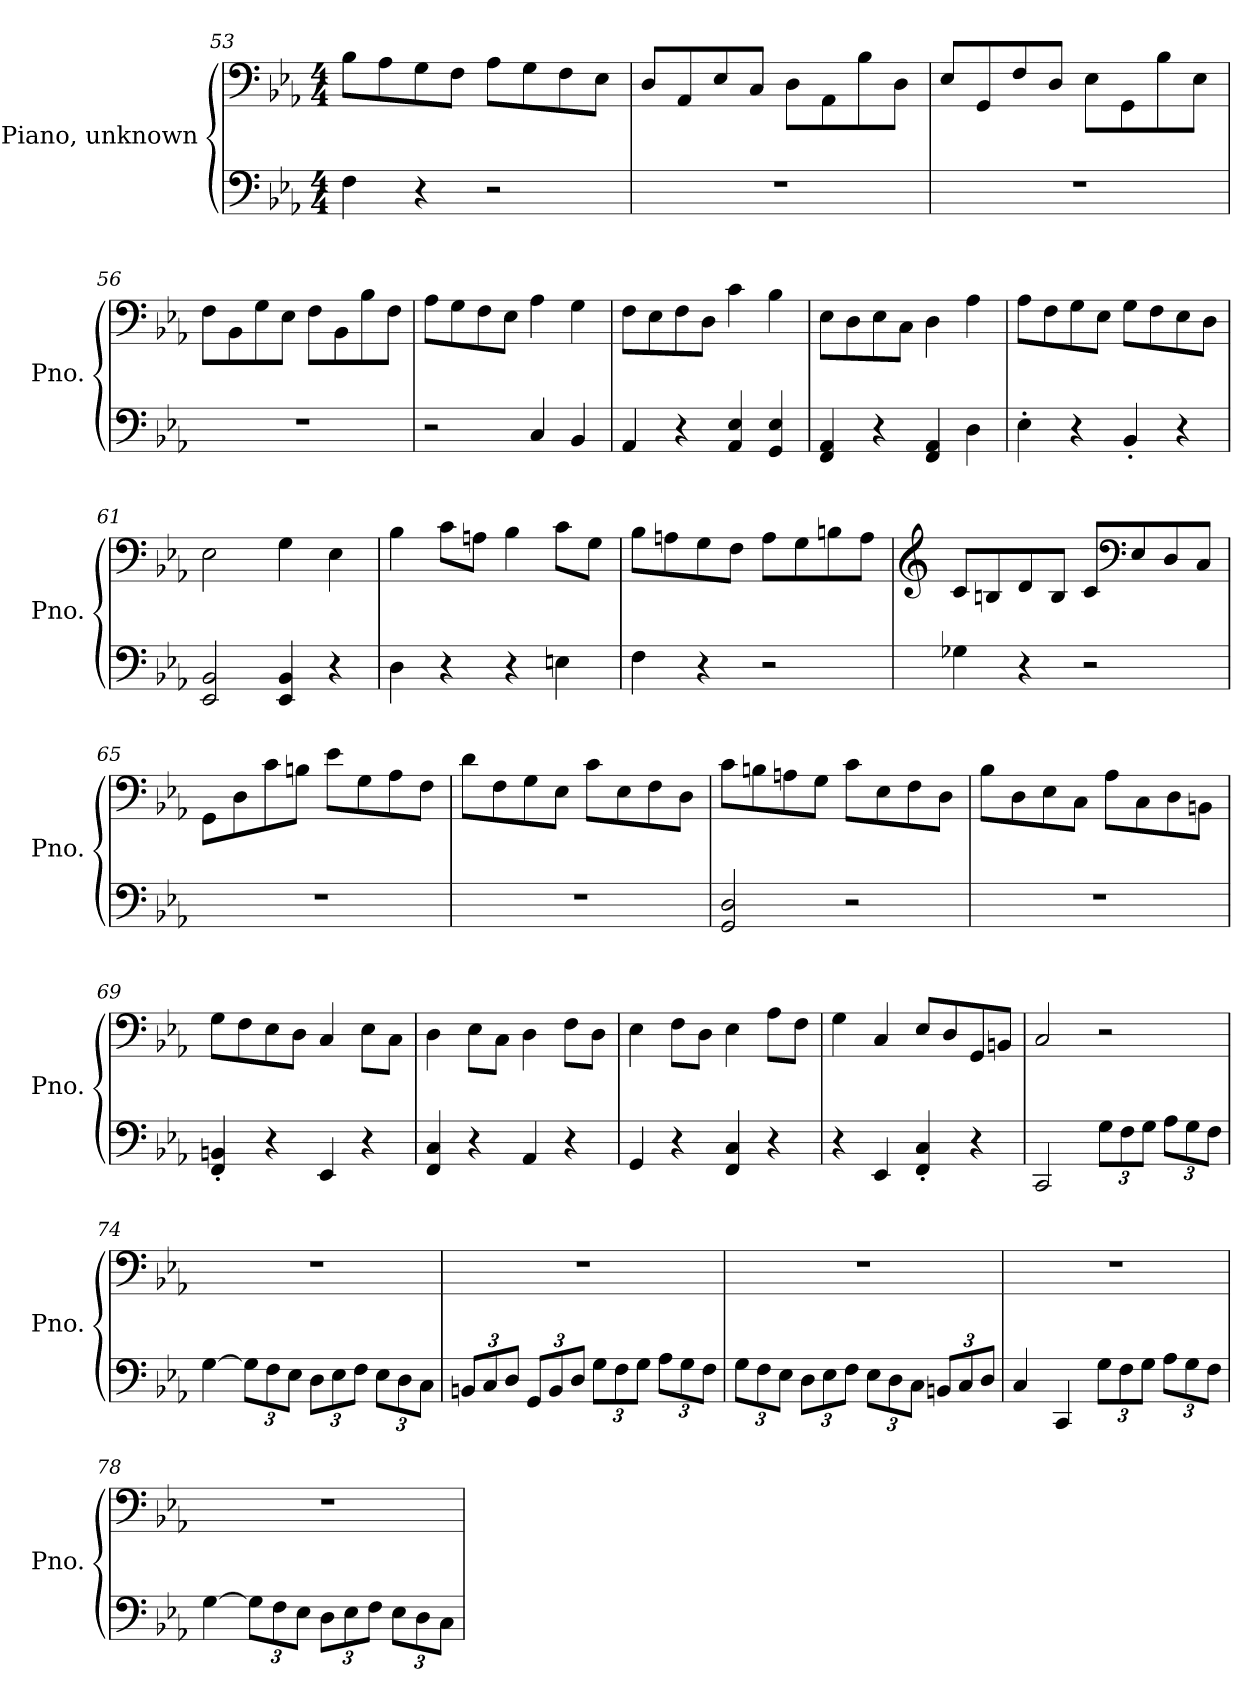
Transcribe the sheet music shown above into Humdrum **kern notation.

**kern	**kern
*part1	*part1
*staff2	*staff1
*I"Piano, unknown	*
*I'Pno.	*
*clefF4	*clefF4
*k[b-e-a-]	*k[b-e-a-]
*M4/4	*M4/4
=53	=53
4F\	8B-\L
.	8A-\
4r	8G\
.	8F\J
2r	8A-\L
.	8G\
.	8F\
.	8E-\J
=54	=54
1r	8D/L
.	8AA-/
.	8E-/
.	8C/J
.	8D\L
.	8AA-\
.	8B-\
.	8D\J
!!LO:LB:g=z
=55	=55
1r	8E-/L
.	8GG/
.	8F/
.	8D/J
.	8E-\L
.	8GG\
.	8B-\
.	8E-\J
=56	=56
1r	8F\L
.	8BB-\
.	8G\
.	8E-\J
.	8F\L
.	8BB-\
.	8B-\
.	8F\J
=57	=57
2r	8A-\L
.	8G\
.	8F\
.	8E-\J
4C/	4A-\
4BB-/	4G\
=58	=58
4AA-/	8F\L
.	8E-\
4r	8F\
.	8D\J
4AA-/ 4E-/	4c\
4GG/ 4E-/	4B-\
=59	=59
4FF/ 4AA-/	8E-\L
.	8D\
4r	8E-\
.	8C\J
4FF/ 4AA-/	4D\
4D\	4A-\
!!LO:PB:g=z
=60	=60
4E-'\	8A-\L
.	8F\
4r	8G\
.	8E-\J
4BB-'/	8G\L
.	8F\
4r	8E-\
.	8D\J
=61	=61
2EE-/ 2BB-/	2E-\
4EE-/ 4BB-/	4G\
4r	4E-\
=62	=62
4D\	4B-\
4r	8c\L
.	8An\J
4r	4B-\
4En\	8c\L
.	8G\J
=63	=63
4F\	8B-\L
.	8An\
4r	8G\
.	8F\J
2r	8A\L
.	8G\
.	8Bn\
.	8A\J
=64	=64
*	*clefG2
4G-X\	8c/L
.	8Bn/
4r	8d/
.	8B/J
2r	8c/L
*	*clefF4
.	8E-/
.	8D/
.	8C/J
!!LO:LB:g=z
=65	=65
1r	8GG\L
.	8D\
.	8c\
.	8Bn\J
.	8e-\L
.	8G\
.	8A-\
.	8F\J
=66	=66
1r	8d\L
.	8F\
.	8G\
.	8E-\J
.	8c\L
.	8E-\
.	8F\
.	8D\J
=67	=67
2GG/ 2D/	8c\L
.	8Bn\
.	8An\
.	8G\J
2r	8c\L
.	8E-\
.	8F\
.	8D\J
=68	=68
1r	8B-\L
.	8D\
.	8E-\
.	8C\J
.	8A-\L
.	8C\
.	8D\
.	8BBn\J
=69	=69
4FF/' 4BBn/'	8G\L
.	8F\
4r	8E-\
.	8D\J
4EE-/	4C/
4r	8E-\L
.	8C\J
!!LO:LB:g=z
=70	=70
4FF/ 4C/	4D\
4r	8E-\L
.	8C\J
4AA-/	4D\
4r	8F\L
.	8D\J
=71	=71
4GG/	4E-\
4r	8F\L
.	8D\J
4FF/ 4C/	4E-\
4r	8A-\L
.	8F\J
=72	=72
4r	4G\
4EE-/	4C/
4FF/' 4C/'	8E-/L
.	8D/
4r	8GG/
.	8BBn/J
=73	=73
2CC/	2C/
*Xbrackettup	*
12G\L	2r
12F\	.
12G\J	.
12A-\L	.
12G\	.
12F\J	.
=74	=74
[4G\	1r
12G\L]	.
12F\	.
12E-\J	.
12D\L	.
12E-\	.
12F\J	.
12E-\L	.
12D\	.
12C\J	.
!!LO:LB:g=z
=75	=75
12BBn/L	1r
12C/	.
12D/J	.
12GG/L	.
12BB/	.
12D/J	.
12G\L	.
12F\	.
12G\J	.
12A-\L	.
12G\	.
12F\J	.
=76	=76
12G\L	1r
12F\	.
12E-\J	.
12D\L	.
12E-\	.
12F\J	.
12E-\L	.
12D\	.
12C\J	.
12BBn/L	.
12C/	.
12D/J	.
=77	=77
4C/	1r
4CC/	.
12G\L	.
12F\	.
12G\J	.
12A-\L	.
12G\	.
12F\J	.
=78	=78
[4G\	1r
12G\L]	.
12F\	.
12E-\J	.
12D\L	.
12E-\	.
12F\J	.
12E-\L	.
12D\	.
12C\J	.
=	=
*-	*-
